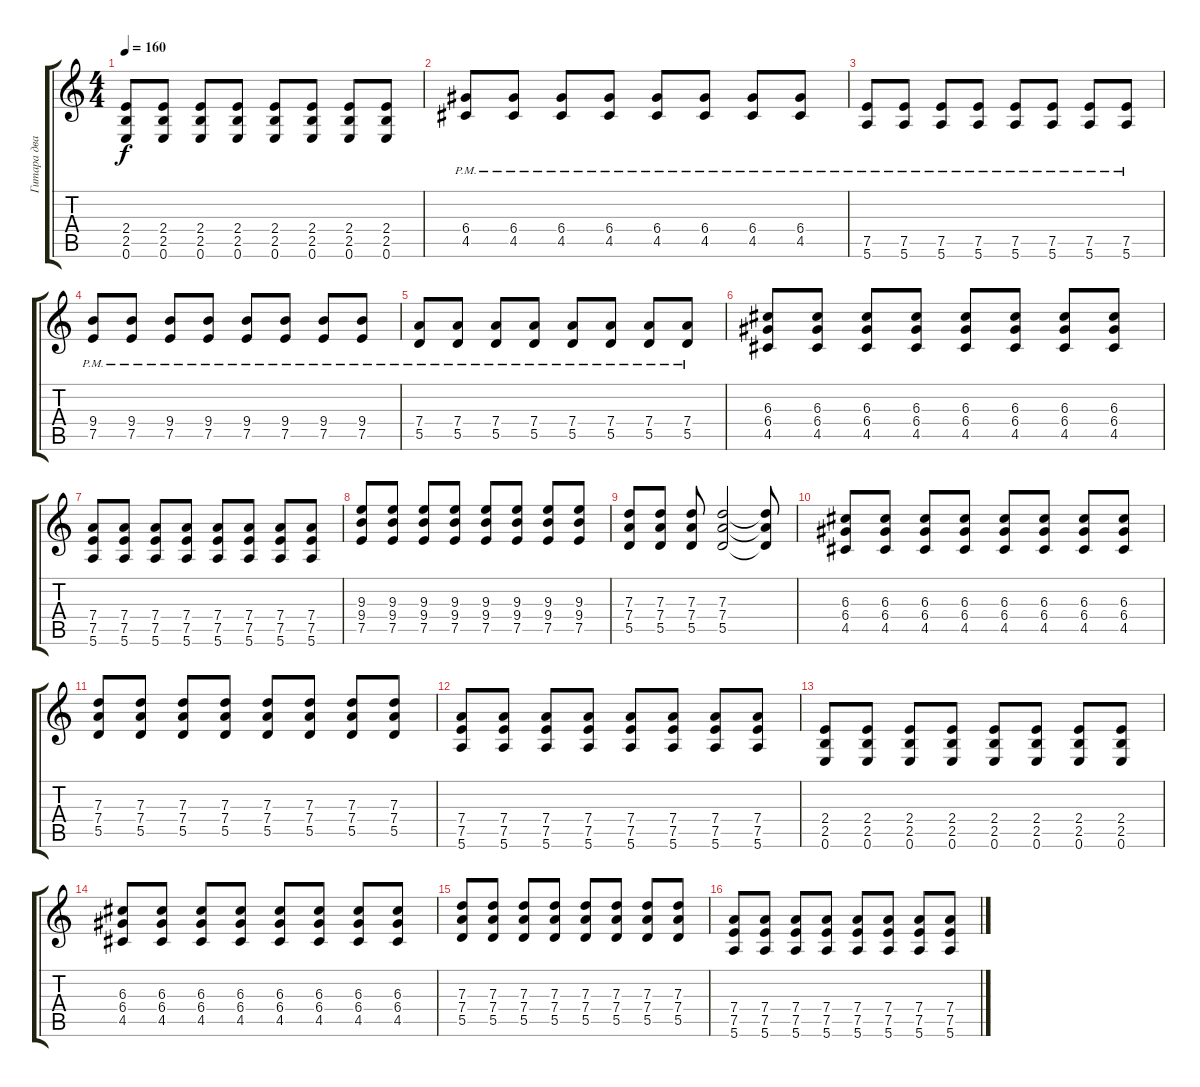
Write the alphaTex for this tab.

\track ("Гитара два" "Гитара два") {instrument overdrivenguitar}
\staff {score tabs}
\tuning (E4 B3 G3 D3 A2 E2) {hide}
\ts (4 4)
\tempo 160
\clef g2
\ks c
(2.4 2.5 0.6).8{dy f} (2.4 2.5 0.6).8 (2.4 2.5 0.6).8 (2.4 2.5 0.6).8 (2.4 2.5 0.6).8 (2.4 2.5 0.6).8 (2.4 2.5 0.6).8 (2.4 2.5 0.6).8 |
(6.4{pm} 4.5{pm}).8 (6.4{pm} 4.5{pm}).8 (6.4{pm} 4.5{pm}).8 (6.4{pm} 4.5{pm}).8 (6.4{pm} 4.5{pm}).8 (6.4{pm} 4.5{pm}).8 (6.4{pm} 4.5{pm}).8 (6.4{pm} 4.5{pm}).8 |
(7.5{pm} 5.6{pm}).8 (7.5{pm} 5.6{pm}).8 (7.5{pm} 5.6{pm}).8 (7.5{pm} 5.6{pm}).8 (7.5{pm} 5.6{pm}).8 (7.5{pm} 5.6{pm}).8 (7.5{pm} 5.6{pm}).8 (7.5{pm} 5.6{pm}).8 |
(9.4{pm} 7.5{pm}).8 (9.4{pm} 7.5{pm}).8 (9.4{pm} 7.5{pm}).8 (9.4{pm} 7.5{pm}).8 (9.4{pm} 7.5{pm}).8 (9.4{pm} 7.5{pm}).8 (9.4{pm} 7.5{pm}).8 (9.4{pm} 7.5{pm}).8 |
(7.4{pm} 5.5{pm}).8 (7.4{pm} 5.5{pm}).8 (7.4{pm} 5.5{pm}).8 (7.4{pm} 5.5{pm}).8 (7.4{pm} 5.5{pm}).8 (7.4{pm} 5.5{pm}).8 (7.4{pm} 5.5{pm}).8 (7.4{pm} 5.5{pm}).8 |
(6.3 6.4 4.5).8 (6.3 6.4 4.5).8 (6.3 6.4 4.5).8 (6.3 6.4 4.5).8 (6.3 6.4 4.5).8 (6.3 6.4 4.5).8 (6.3 6.4 4.5).8 (6.3 6.4 4.5).8 |
(7.4 7.5 5.6).8 (7.4 7.5 5.6).8 (7.4 7.5 5.6).8 (7.4 7.5 5.6).8 (7.4 7.5 5.6).8 (7.4 7.5 5.6).8 (7.4 7.5 5.6).8 (7.4 7.5 5.6).8 |
(9.3 9.4 7.5).8 (9.3 9.4 7.5).8 (9.3 9.4 7.5).8 (9.3 9.4 7.5).8 (9.3 9.4 7.5).8 (9.3 9.4 7.5).8 (9.3 9.4 7.5).8 (9.3 9.4 7.5).8 |
(7.3 7.4 5.5).8 (7.3 7.4 5.5).8 (7.3 7.4 5.5).8 (7.3 7.4 5.5).2 (7.3{t} 7.4{t} 5.5{t}).8 |
(6.3 6.4 4.5).8 (6.3 6.4 4.5).8 (6.3 6.4 4.5).8 (6.3 6.4 4.5).8 (6.3 6.4 4.5).8 (6.3 6.4 4.5).8 (6.3 6.4 4.5).8 (6.3 6.4 4.5).8 |
(7.3 7.4 5.5).8 (7.3 7.4 5.5).8 (7.3 7.4 5.5).8 (7.3 7.4 5.5).8 (7.3 7.4 5.5).8 (7.3 7.4 5.5).8 (7.3 7.4 5.5).8 (7.3 7.4 5.5).8 |
(7.4 7.5 5.6).8 (7.4 7.5 5.6).8 (7.4 7.5 5.6).8 (7.4 7.5 5.6).8 (7.4 7.5 5.6).8 (7.4 7.5 5.6).8 (7.4 7.5 5.6).8 (7.4 7.5 5.6).8 |
(2.4 2.5 0.6).8 (2.4 2.5 0.6).8 (2.4 2.5 0.6).8 (2.4 2.5 0.6).8 (2.4 2.5 0.6).8 (2.4 2.5 0.6).8 (2.4 2.5 0.6).8 (2.4 2.5 0.6).8 |
(6.3 6.4 4.5).8 (6.3 6.4 4.5).8 (6.3 6.4 4.5).8 (6.3 6.4 4.5).8 (6.3 6.4 4.5).8 (6.3 6.4 4.5).8 (6.3 6.4 4.5).8 (6.3 6.4 4.5).8 |
(7.3 7.4 5.5).8 (7.3 7.4 5.5).8 (7.3 7.4 5.5).8 (7.3 7.4 5.5).8 (7.3 7.4 5.5).8 (7.3 7.4 5.5).8 (7.3 7.4 5.5).8 (7.3 7.4 5.5).8 |
(7.4 7.5 5.6).8 (7.4 7.5 5.6).8 (7.4 7.5 5.6).8 (7.4 7.5 5.6).8 (7.4 7.5 5.6).8 (7.4 7.5 5.6).8 (7.4 7.5 5.6).8 (7.4 7.5 5.6).8
